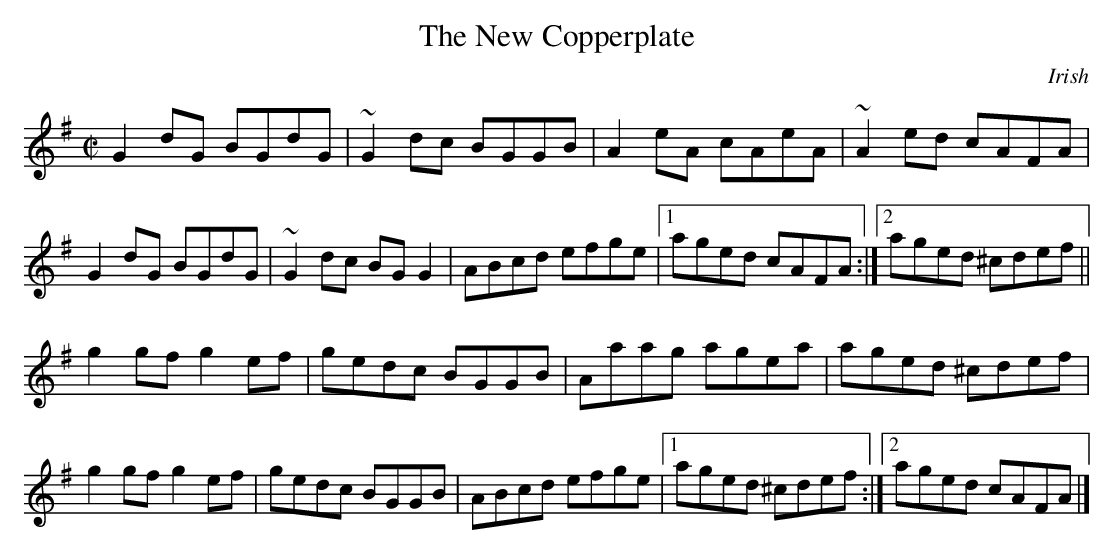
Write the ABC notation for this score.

X:1
T:The New Copperplate
M:C|
K:G
G2 dG BGdG | ~G2 dc BGGB | A2 eA cAeA | ~A2 ed cAFA |
G2 dG BGdG | ~G2 dc BG G2 | ABcd efge |1 aged cAFA :|2 aged ^cdef ||
g2 gf g2 ef | gedc BGGB | Aaag agea | aged ^cdef |
g2 gf g2 ef | gedc BGGB | ABcd efge |1 aged ^cdef :|2 aged cAFA |]
